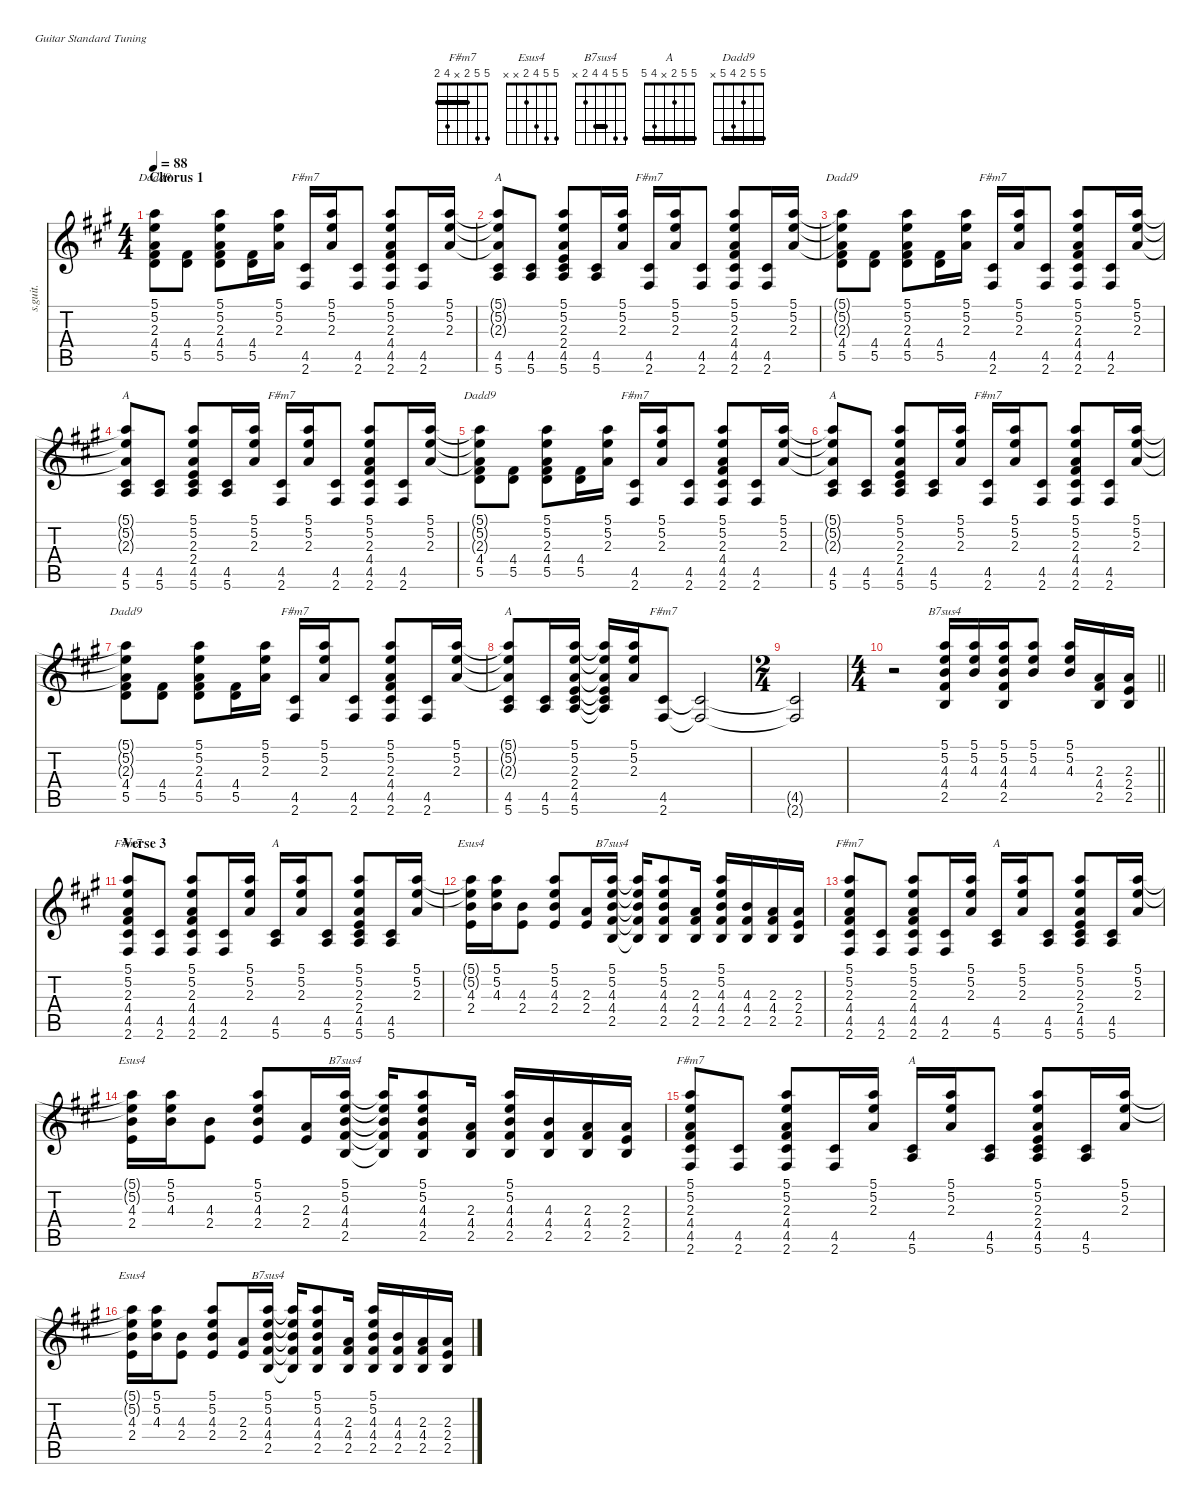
\defaultSystemsLayout 4
\hideDynamics
\bracketExtendMode nobrackets
\otherSystemsTrackNameOrientation horizontal
\track ("Acoustic Rhythm Guitar" "s.guit.") {defaultSystemsLayout 4 instrument acousticguitarsteel}
\staff {score tabs}
\tuning (E4 B3 G3 D3 A2 E2)
\chord ("F#m7" 5 5 2 4 4 2) {showfingering false barre (2 5)}
\chord ("Esus4" 5 5 4 2 x x) {showfingering false}
\chord ("B7sus4" 5 5 4 4 2 x) {showfingering false barre 4}
\chord ("A" 5 5 2 x 4 5) {showfingering false barre 5}
\chord ("Dadd9" 5 5 2 4 5 x) {showfingering false barre 5}
\chord ("F#m7" 5 5 2 x 4 2) {showfingering false barre 2}
\ts (4 4)
\section ("" "Chorus 1")
\tempo 88
\clef g2
\ks f#minor
(5.1{acc forcenatural} 5.2{acc forcenatural} 2.3{acc forcenatural} 4.4{acc #} 5.5{acc forcenatural}).8{ch "Dadd9" dy f beam Down} (4.4{acc #} 5.5{acc forcenatural}).8{beam Down} (5.1{acc forcenatural} 5.2{acc forcenatural} 2.3{acc forcenatural} 4.4{acc #} 5.5{acc forcenatural}).8{beam Down} (4.4{acc #} 5.5{acc forcenatural}).16{beam Down} (5.1{acc forcenatural} 5.2{acc forcenatural} 2.3{acc forcenatural}).16{beam Down} (4.5{acc #} 2.6{acc #}).16{ch "F#m7" beam Up} (5.1{acc forcenatural} 5.2{acc forcenatural} 2.3{acc forcenatural}).16{beam Up} (4.5{acc #} 2.6{acc #}).8{beam Up} (5.1{acc forcenatural} 5.2{acc forcenatural} 2.3{acc forcenatural} 4.4{acc #} 4.5{acc #} 2.6{acc #}).8{beam Up} (4.5{acc #} 2.6{acc #}).16{beam Up} (5.1{acc forcenatural} 5.2{acc forcenatural} 2.3{acc forcenatural}).16{beam Up} |
(5.1{t acc forcenatural} 5.2{t acc forcenatural} 2.3{t acc forcenatural} 4.5{acc #} 5.6{acc forcenatural}).8{ch "A" beam Up} (4.5{acc #} 5.6{acc forcenatural}).8{beam Up} (5.1{acc forcenatural} 5.2{acc forcenatural} 2.3{acc forcenatural} 2.4{acc forcenatural} 4.5{acc #} 5.6{acc forcenatural}).8{beam Up} (4.5{acc #} 5.6{acc forcenatural}).16{beam Up} (5.1{acc forcenatural} 5.2{acc forcenatural} 2.3{acc forcenatural}).16{beam Up} (4.5{acc #} 2.6{acc #}).16{ch "F#m7" beam Up} (5.1{acc forcenatural} 5.2{acc forcenatural} 2.3{acc forcenatural}).16{beam Up} (4.5{acc #} 2.6{acc #}).8{beam Up} (5.1{acc forcenatural} 5.2{acc forcenatural} 2.3{acc forcenatural} 4.4{acc #} 4.5{acc #} 2.6{acc #}).8{beam Up} (4.5{acc #} 2.6{acc #}).16{beam Up} (5.1{acc forcenatural} 5.2{acc forcenatural} 2.3{acc forcenatural}).16{beam Up} |
(5.1{t acc forcenatural} 5.2{t acc forcenatural} 2.3{t acc forcenatural} 4.4{acc #} 5.5{acc forcenatural}).8{ch "Dadd9" beam Down} (4.4{acc #} 5.5{acc forcenatural}).8{beam Down} (5.1{acc forcenatural} 5.2{acc forcenatural} 2.3{acc forcenatural} 4.4{acc #} 5.5{acc forcenatural}).8{beam Down} (4.4{acc #} 5.5{acc forcenatural}).16{beam Down} (5.1{acc forcenatural} 5.2{acc forcenatural} 2.3{acc forcenatural}).16{beam Down} (4.5{acc #} 2.6{acc #}).16{ch "F#m7" beam Up} (5.1{acc forcenatural} 5.2{acc forcenatural} 2.3{acc forcenatural}).16{beam Up} (4.5{acc #} 2.6{acc #}).8{beam Up} (5.1{acc forcenatural} 5.2{acc forcenatural} 2.3{acc forcenatural} 4.4{acc #} 4.5{acc #} 2.6{acc #}).8{beam Up} (4.5{acc #} 2.6{acc #}).16{beam Up} (5.1{acc forcenatural} 5.2{acc forcenatural} 2.3{acc forcenatural}).16{beam Up} |
(5.1{t acc forcenatural} 5.2{t acc forcenatural} 2.3{t acc forcenatural} 4.5{acc #} 5.6{acc forcenatural}).8{ch "A" beam Up} (4.5{acc #} 5.6{acc forcenatural}).8{beam Up} (5.1{acc forcenatural} 5.2{acc forcenatural} 2.3{acc forcenatural} 2.4{acc forcenatural} 4.5{acc #} 5.6{acc forcenatural}).8{beam Up} (4.5{acc #} 5.6{acc forcenatural}).16{beam Up} (5.1{acc forcenatural} 5.2{acc forcenatural} 2.3{acc forcenatural}).16{beam Up} (4.5{acc #} 2.6{acc #}).16{ch "F#m7" beam Up} (5.1{acc forcenatural} 5.2{acc forcenatural} 2.3{acc forcenatural}).16{beam Up} (4.5{acc #} 2.6{acc #}).8{beam Up} (5.1{acc forcenatural} 5.2{acc forcenatural} 2.3{acc forcenatural} 4.4{acc #} 4.5{acc #} 2.6{acc #}).8{beam Up} (4.5{acc #} 2.6{acc #}).16{beam Up} (5.1{acc forcenatural} 5.2{acc forcenatural} 2.3{acc forcenatural}).16{beam Up} |
(5.1{t acc forcenatural} 5.2{t acc forcenatural} 2.3{t acc forcenatural} 4.4{acc #} 5.5{acc forcenatural}).8{ch "Dadd9" beam Down} (4.4{acc #} 5.5{acc forcenatural}).8{beam Down} (5.1{acc forcenatural} 5.2{acc forcenatural} 2.3{acc forcenatural} 4.4{acc #} 5.5{acc forcenatural}).8{beam Down} (4.4{acc #} 5.5{acc forcenatural}).16{beam Down} (5.1{acc forcenatural} 5.2{acc forcenatural} 2.3{acc forcenatural}).16{beam Down} (4.5{acc #} 2.6{acc #}).16{ch "F#m7" beam Up} (5.1{acc forcenatural} 5.2{acc forcenatural} 2.3{acc forcenatural}).16{beam Up} (4.5{acc #} 2.6{acc #}).8{beam Up} (5.1{acc forcenatural} 5.2{acc forcenatural} 2.3{acc forcenatural} 4.4{acc #} 4.5{acc #} 2.6{acc #}).8{beam Up} (4.5{acc #} 2.6{acc #}).16{beam Up} (5.1{acc forcenatural} 5.2{acc forcenatural} 2.3{acc forcenatural}).16{beam Up} |
(5.1{t acc forcenatural} 5.2{t acc forcenatural} 2.3{t acc forcenatural} 4.5{acc #} 5.6{acc forcenatural}).8{ch "A" beam Up} (4.5{acc #} 5.6{acc forcenatural}).8{beam Up} (5.1{acc forcenatural} 5.2{acc forcenatural} 2.3{acc forcenatural} 2.4{acc forcenatural} 4.5{acc #} 5.6{acc forcenatural}).8{beam Up} (4.5{acc #} 5.6{acc forcenatural}).16{beam Up} (5.1{acc forcenatural} 5.2{acc forcenatural} 2.3{acc forcenatural}).16{beam Up} (4.5{acc #} 2.6{acc #}).16{ch "F#m7" beam Up} (5.1{acc forcenatural} 5.2{acc forcenatural} 2.3{acc forcenatural}).16{beam Up} (4.5{acc #} 2.6{acc #}).8{beam Up} (5.1{acc forcenatural} 5.2{acc forcenatural} 2.3{acc forcenatural} 4.4{acc #} 4.5{acc #} 2.6{acc #}).8{beam Up} (4.5{acc #} 2.6{acc #}).16{beam Up} (5.1{acc forcenatural} 5.2{acc forcenatural} 2.3{acc forcenatural}).16{beam Up} |
(5.1{t acc forcenatural} 5.2{t acc forcenatural} 2.3{t acc forcenatural} 4.4{acc #} 5.5{acc forcenatural}).8{ch "Dadd9" beam Down} (4.4{acc #} 5.5{acc forcenatural}).8{beam Down} (5.1{acc forcenatural} 5.2{acc forcenatural} 2.3{acc forcenatural} 4.4{acc #} 5.5{acc forcenatural}).8{beam Down} (4.4{acc #} 5.5{acc forcenatural}).16{beam Down} (5.1{acc forcenatural} 5.2{acc forcenatural} 2.3{acc forcenatural}).16{beam Down} (4.5{acc #} 2.6{acc #}).16{ch "F#m7" beam Up} (5.1{acc forcenatural} 5.2{acc forcenatural} 2.3{acc forcenatural}).16{beam Up} (4.5{acc #} 2.6{acc #}).8{beam Up} (5.1{acc forcenatural} 5.2{acc forcenatural} 2.3{acc forcenatural} 4.4{acc #} 4.5{acc #} 2.6{acc #}).8{beam Up} (4.5{acc #} 2.6{acc #}).16{beam Up} (5.1{acc forcenatural} 5.2{acc forcenatural} 2.3{acc forcenatural}).16{beam Up} |
(5.1{t acc forcenatural} 5.2{t acc forcenatural} 2.3{t acc forcenatural} 4.5{acc #} 5.6{acc forcenatural}).8{ch "A" beam Up} (4.5{acc #} 5.6{acc forcenatural}).16{beam Up} (5.1{acc forcenatural} 5.2{acc forcenatural} 2.3{acc forcenatural} 2.4{acc forcenatural} 4.5{acc #} 5.6{acc forcenatural}).16{beam Up} (5.1{t acc forcenatural} 5.2{t acc forcenatural} 2.3{t acc forcenatural} 2.4{t acc forcenatural} 4.5{t acc #} 5.6{t acc forcenatural}).16{beam Up} (5.1{acc forcenatural} 5.2{acc forcenatural} 2.3{acc forcenatural}).16{beam Up} (4.5{acc #} 2.6{acc #}).8{ch "F#m7" beam Up} (4.5{t acc #} 2.6{t acc #}).2{beam Up} |
\ts (2 4)
(4.5{t acc #} 2.6{t acc #}).2{beam Up} |
\ts (4 4)
\barLineRight lightlight
r.2{beam Down} (5.1{acc forcenatural} 5.2{acc forcenatural} 4.3{acc forcenatural} 4.4{acc #} 2.5{acc forcenatural}).16{ch "B7sus4" beam Up} (5.1{acc forcenatural} 5.2{acc forcenatural} 4.3{acc forcenatural}).16{beam Up} (5.1{acc forcenatural} 5.2{acc forcenatural} 4.3{acc forcenatural} 4.4{acc #} 2.5{acc forcenatural}).16{beam Up} (5.1{acc forcenatural} 5.2{acc forcenatural} 4.3{acc forcenatural}).8{beam Up} (5.1{acc forcenatural} 5.2{acc forcenatural} 4.3{acc forcenatural}).16{beam Up} (2.3{acc forcenatural} 4.4{acc #} 2.5{acc forcenatural}).16{beam Up} (2.3{acc forcenatural} 2.4{acc forcenatural} 2.5{acc forcenatural}).16{beam Up} |
\section ("" "Verse 3")
(5.1{acc forcenatural} 5.2{acc forcenatural} 2.3{acc forcenatural} 4.4{acc #} 4.5{acc #} 2.6{acc #}).8{ch "F#m7" beam Up} (4.5{acc #} 2.6{acc #}).8{beam Up} (5.1{acc forcenatural} 5.2{acc forcenatural} 2.3{acc forcenatural} 4.4{acc #} 4.5{acc #} 2.6{acc #}).8{beam Up} (4.5{acc #} 2.6{acc #}).16{beam Up} (5.1{acc forcenatural} 5.2{acc forcenatural} 2.3{acc forcenatural}).16{beam Up} (4.5{acc #} 5.6{acc forcenatural}).16{ch "A" beam Up} (5.1{acc forcenatural} 5.2{acc forcenatural} 2.3{acc forcenatural}).16{beam Up} (4.5{acc #} 5.6{acc forcenatural}).8{beam Up} (5.1{acc forcenatural} 5.2{acc forcenatural} 2.3{acc forcenatural} 2.4{acc forcenatural} 4.5{acc #} 5.6{acc forcenatural}).8{beam Up} (4.5{acc #} 5.6{acc forcenatural}).16{beam Up} (5.1{acc forcenatural} 5.2{acc forcenatural} 2.3{acc forcenatural}).16{beam Up} |
(5.1{t acc forcenatural} 5.2{t acc forcenatural} 4.3{acc forcenatural} 2.4{acc forcenatural}).16{ch "Esus4" beam Down} (5.1{acc forcenatural} 5.2{acc forcenatural} 4.3{acc forcenatural}).16{beam Down} (4.3{acc forcenatural} 2.4{acc forcenatural}).8{beam Down} (5.1{acc forcenatural} 5.2{acc forcenatural} 4.3{acc forcenatural} 2.4{acc forcenatural}).8{beam Up} (2.3{acc forcenatural} 2.4{acc forcenatural}).16{beam Up} (5.1{acc forcenatural} 5.2{acc forcenatural} 4.3{acc forcenatural} 4.4{acc #} 2.5{acc forcenatural}).16{ch "B7sus4" beam Up} (5.1{t acc forcenatural} 5.2{t acc forcenatural} 4.3{t acc forcenatural} 4.4{t acc #} 2.5{t acc forcenatural}).16{beam Up} (5.1{acc forcenatural} 5.2{acc forcenatural} 4.3{acc forcenatural} 4.4{acc #} 2.5{acc forcenatural}).8{beam Up} (2.3{acc forcenatural} 4.4{acc #} 2.5{acc forcenatural}).16{beam Up} (5.1{acc forcenatural} 5.2{acc forcenatural} 4.3{acc forcenatural} 4.4{acc #} 2.5{acc forcenatural}).16{beam Up} (4.3{acc forcenatural} 4.4{acc #} 2.5{acc forcenatural}).16{beam Up} (2.3{acc forcenatural} 4.4{acc #} 2.5{acc forcenatural}).16{beam Up} (2.3{acc forcenatural} 2.4{acc forcenatural} 2.5{acc forcenatural}).16{beam Up} |
(5.1{acc forcenatural} 5.2{acc forcenatural} 2.3{acc forcenatural} 4.4{acc #} 4.5{acc #} 2.6{acc #}).8{ch "F#m7" beam Up} (4.5{acc #} 2.6{acc #}).8{beam Up} (5.1{acc forcenatural} 5.2{acc forcenatural} 2.3{acc forcenatural} 4.4{acc #} 4.5{acc #} 2.6{acc #}).8{beam Up} (4.5{acc #} 2.6{acc #}).16{beam Up} (5.1{acc forcenatural} 5.2{acc forcenatural} 2.3{acc forcenatural}).16{beam Up} (4.5{acc #} 5.6{acc forcenatural}).16{ch "A" beam Up} (5.1{acc forcenatural} 5.2{acc forcenatural} 2.3{acc forcenatural}).16{beam Up} (4.5{acc #} 5.6{acc forcenatural}).8{beam Up} (5.1{acc forcenatural} 5.2{acc forcenatural} 2.3{acc forcenatural} 2.4{acc forcenatural} 4.5{acc #} 5.6{acc forcenatural}).8{beam Up} (4.5{acc #} 5.6{acc forcenatural}).16{beam Up} (5.1{acc forcenatural} 5.2{acc forcenatural} 2.3{acc forcenatural}).16{beam Up} |
(5.1{t acc forcenatural} 5.2{t acc forcenatural} 4.3{acc forcenatural} 2.4{acc forcenatural}).16{ch "Esus4" beam Down} (5.1{acc forcenatural} 5.2{acc forcenatural} 4.3{acc forcenatural}).16{beam Down} (4.3{acc forcenatural} 2.4{acc forcenatural}).8{beam Down} (5.1{acc forcenatural} 5.2{acc forcenatural} 4.3{acc forcenatural} 2.4{acc forcenatural}).8{beam Up} (2.3{acc forcenatural} 2.4{acc forcenatural}).16{beam Up} (5.1{acc forcenatural} 5.2{acc forcenatural} 4.3{acc forcenatural} 4.4{acc #} 2.5{acc forcenatural}).16{ch "B7sus4" beam Up} (5.1{t acc forcenatural} 5.2{t acc forcenatural} 4.3{t acc forcenatural} 4.4{t acc #} 2.5{t acc forcenatural}).16{beam Up} (5.1{acc forcenatural} 5.2{acc forcenatural} 4.3{acc forcenatural} 4.4{acc #} 2.5{acc forcenatural}).8{beam Up} (2.3{acc forcenatural} 4.4{acc #} 2.5{acc forcenatural}).16{beam Up} (5.1{acc forcenatural} 5.2{acc forcenatural} 4.3{acc forcenatural} 4.4{acc #} 2.5{acc forcenatural}).16{beam Up} (4.3{acc forcenatural} 4.4{acc #} 2.5{acc forcenatural}).16{beam Up} (2.3{acc forcenatural} 4.4{acc #} 2.5{acc forcenatural}).16{beam Up} (2.3{acc forcenatural} 2.4{acc forcenatural} 2.5{acc forcenatural}).16{beam Up} |
(5.1{acc forcenatural} 5.2{acc forcenatural} 2.3{acc forcenatural} 4.4{acc #} 4.5{acc #} 2.6{acc #}).8{ch "F#m7" beam Up} (4.5{acc #} 2.6{acc #}).8{beam Up} (5.1{acc forcenatural} 5.2{acc forcenatural} 2.3{acc forcenatural} 4.4{acc #} 4.5{acc #} 2.6{acc #}).8{beam Up} (4.5{acc #} 2.6{acc #}).16{beam Up} (5.1{acc forcenatural} 5.2{acc forcenatural} 2.3{acc forcenatural}).16{beam Up} (4.5{acc #} 5.6{acc forcenatural}).16{ch "A" beam Up} (5.1{acc forcenatural} 5.2{acc forcenatural} 2.3{acc forcenatural}).16{beam Up} (4.5{acc #} 5.6{acc forcenatural}).8{beam Up} (5.1{acc forcenatural} 5.2{acc forcenatural} 2.3{acc forcenatural} 2.4{acc forcenatural} 4.5{acc #} 5.6{acc forcenatural}).8{beam Up} (4.5{acc #} 5.6{acc forcenatural}).16{beam Up} (5.1{acc forcenatural} 5.2{acc forcenatural} 2.3{acc forcenatural}).16{beam Up} |
(5.1{t acc forcenatural} 5.2{t acc forcenatural} 4.3{acc forcenatural} 2.4{acc forcenatural}).16{ch "Esus4" beam Down} (5.1{acc forcenatural} 5.2{acc forcenatural} 4.3{acc forcenatural}).16{beam Down} (4.3{acc forcenatural} 2.4{acc forcenatural}).8{beam Down} (5.1{acc forcenatural} 5.2{acc forcenatural} 4.3{acc forcenatural} 2.4{acc forcenatural}).8{beam Up} (2.3{acc forcenatural} 2.4{acc forcenatural}).16{beam Up} (5.1{acc forcenatural} 5.2{acc forcenatural} 4.3{acc forcenatural} 4.4{acc #} 2.5{acc forcenatural}).16{ch "B7sus4" beam Up} (5.1{t acc forcenatural} 5.2{t acc forcenatural} 4.3{t acc forcenatural} 4.4{t acc #} 2.5{t acc forcenatural}).16{beam Up} (5.1{acc forcenatural} 5.2{acc forcenatural} 4.3{acc forcenatural} 4.4{acc #} 2.5{acc forcenatural}).8{beam Up} (2.3{acc forcenatural} 4.4{acc #} 2.5{acc forcenatural}).16{beam Up} (5.1{acc forcenatural} 5.2{acc forcenatural} 4.3{acc forcenatural} 4.4{acc #} 2.5{acc forcenatural}).16{beam Up} (4.3{acc forcenatural} 4.4{acc #} 2.5{acc forcenatural}).16{beam Up} (2.3{acc forcenatural} 4.4{acc #} 2.5{acc forcenatural}).16{beam Up} (2.3{acc forcenatural} 2.4{acc forcenatural} 2.5{acc forcenatural}).16{beam Up}
